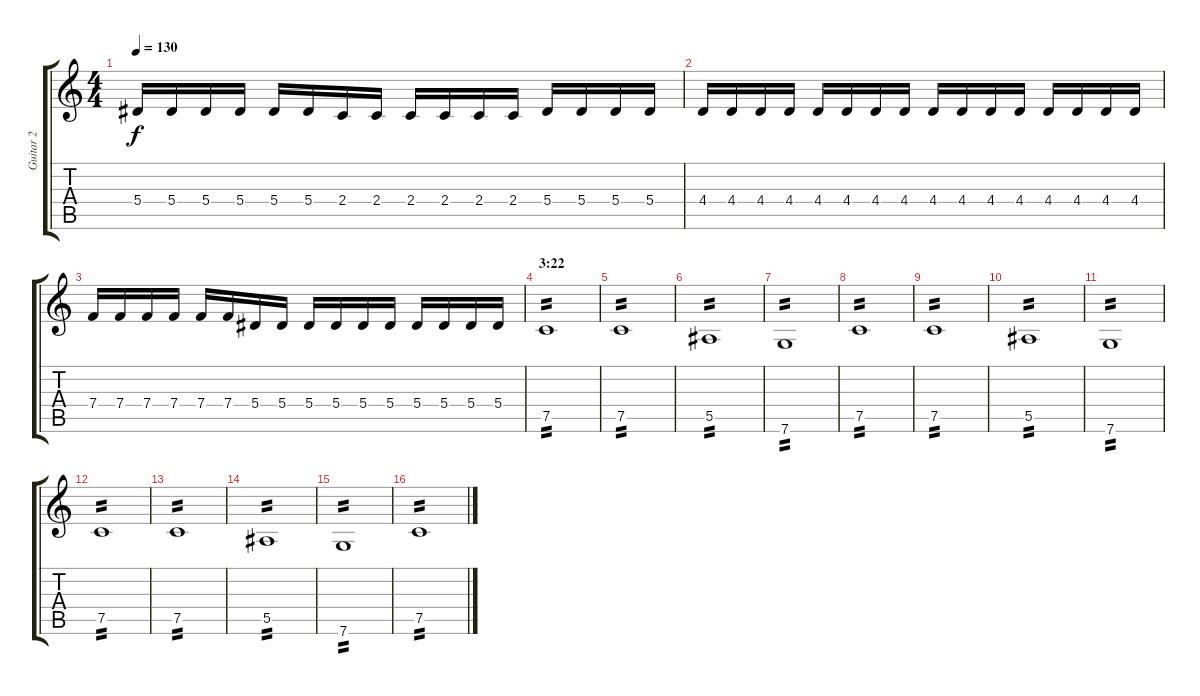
\track ("Guitar 2" "Guitar 2") {instrument distortionguitar}
\staff {score tabs}
\tuning (C4 G3 Eb3 Bb2 F2 C2) {hide}
\ts (4 4)
\tempo 130
\clef g2
\ks c
5.4.16{dy f} 5.4.16 5.4.16 5.4.16 5.4.16 5.4.16 2.4.16 2.4.16 2.4.16 2.4.16 2.4.16 2.4.16 5.4.16 5.4.16 5.4.16 5.4.16 |
4.4.16 4.4.16 4.4.16 4.4.16 4.4.16 4.4.16 4.4.16 4.4.16 4.4.16 4.4.16 4.4.16 4.4.16 4.4.16 4.4.16 4.4.16 4.4.16 |
7.4.16 7.4.16 7.4.16 7.4.16 7.4.16 7.4.16 5.4.16 5.4.16 5.4.16 5.4.16 5.4.16 5.4.16 5.4.16 5.4.16 5.4.16 5.4.16 |
\section ("" "3:22")
7.5.1{tp 2 instrument overdrivenguitar} |
7.5.1{tp 2} |
5.5.1{tp 2} |
7.6.1{tp 2} |
7.5.1{tp 2} |
7.5.1{tp 2} |
5.5.1{tp 2} |
7.6.1{tp 2} |
7.5.1{tp 2 instrument overdrivenguitar} |
7.5.1{tp 2} |
5.5.1{tp 2} |
7.6.1{tp 2} |
7.5.1{tp 2}
